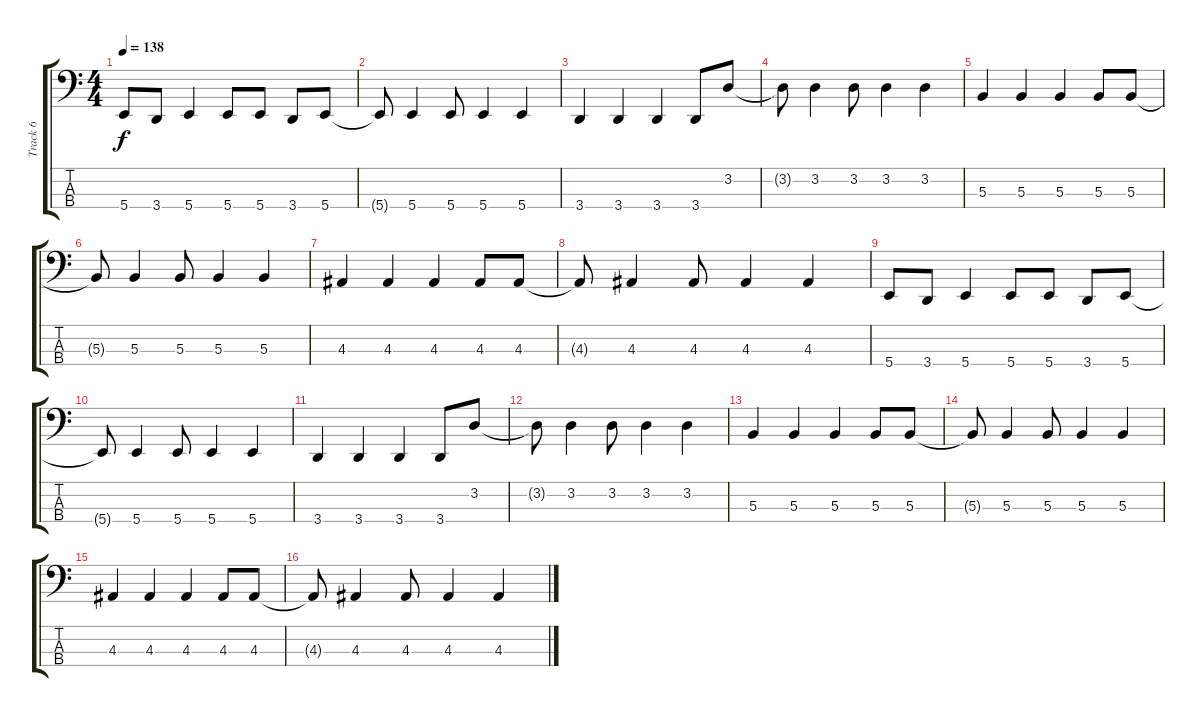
\track ("Track 6" "Track 6") {instrument electricbasspick}
\staff {score tabs}
\tuning (E2 B1 Gb1 B0) {hide}
\ts (4 4)
\tempo 138
\clef f4
\ks c
5.4.8{dy f} 3.4.8 5.4.4 5.4.8 5.4.8 3.4.8 5.4.8 |
5.4{t}.8 5.4.4 5.4.8 5.4.4 5.4.4 |
3.4.4 3.4.4 3.4.4 3.4.8 3.2.8 |
3.2{t}.8 3.2.4 3.2.8 3.2.4 3.2.4 |
5.3.4 5.3.4 5.3.4 5.3.8 5.3.8 |
5.3{t}.8 5.3.4 5.3.8 5.3.4 5.3.4 |
4.3.4 4.3.4 4.3.4 4.3.8 4.3.8 |
4.3{t}.8 4.3.4 4.3.8 4.3.4 4.3.4 |
5.4.8{volume 9} 3.4.8 5.4.4 5.4.8 5.4.8 3.4.8 5.4.8 |
5.4{t}.8 5.4.4 5.4.8 5.4.4 5.4.4 |
3.4.4 3.4.4 3.4.4 3.4.8 3.2.8 |
3.2{t}.8 3.2.4 3.2.8 3.2.4 3.2.4 |
5.3.4{volume 7} 5.3.4 5.3.4 5.3.8 5.3.8 |
5.3{t}.8 5.3.4 5.3.8 5.3.4 5.3.4 |
4.3.4 4.3.4 4.3.4 4.3.8 4.3.8 |
4.3{t}.8 4.3.4 4.3.8 4.3.4 4.3.4
